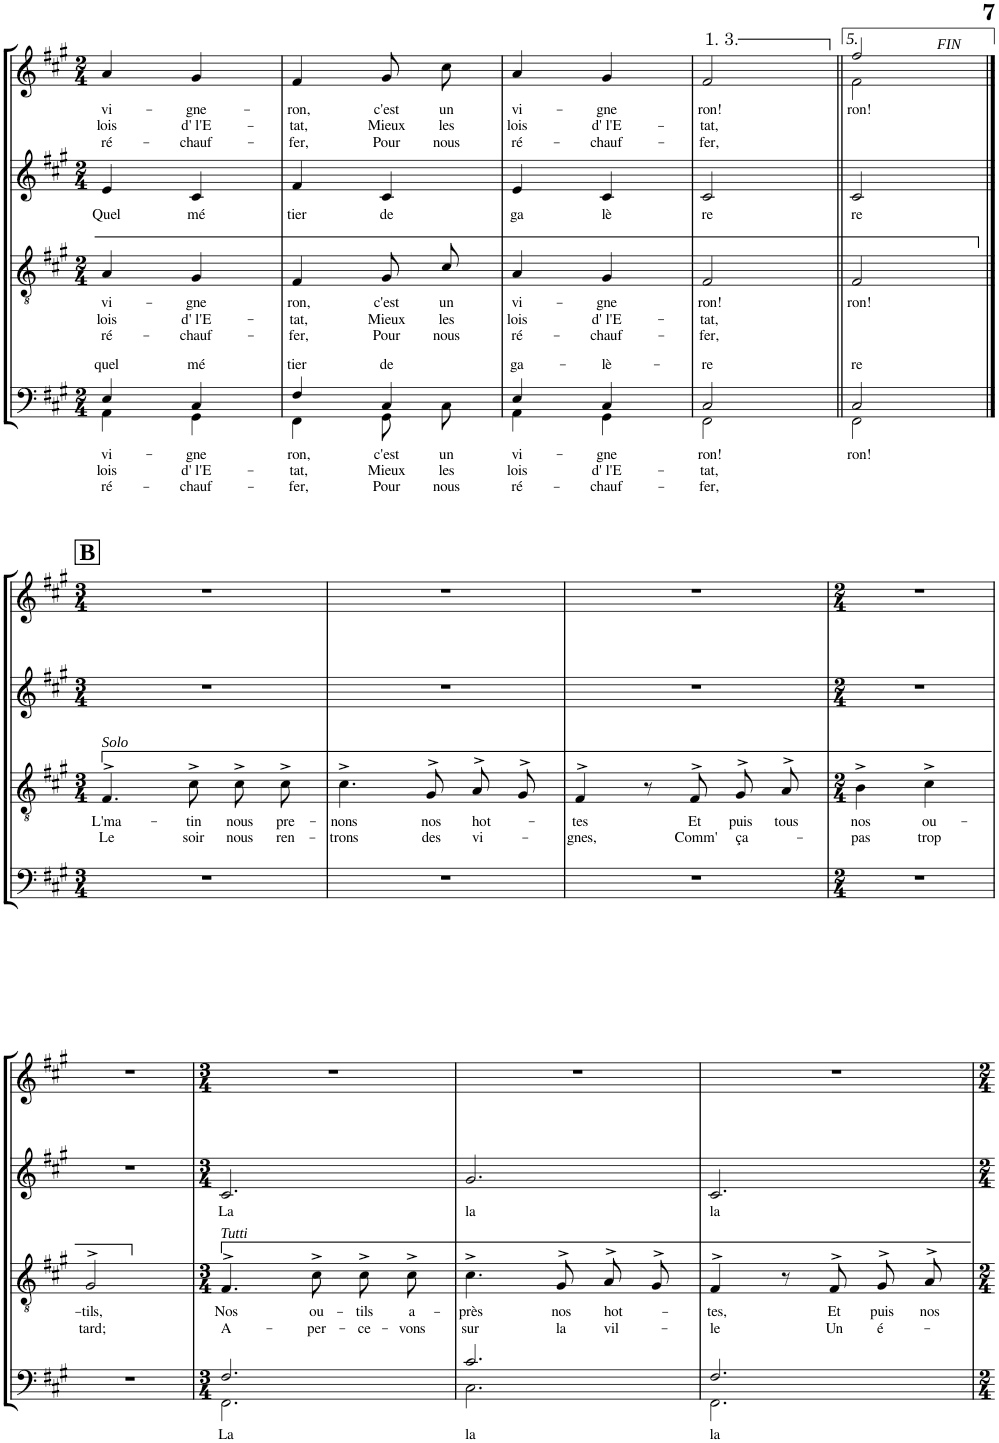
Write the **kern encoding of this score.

**kern	**text	**text	**text	**kern	**text	**text	**text	**kern	**text	**kern	**text	**text	**text	**kern
*part5	*part5	*part5	*part5	*part4	*part4	*part4	*part4	*part3	*part3	*part2	*part2	*part2	*part2	*part1
*staff5	*staff5	*staff5	*staff5	*staff4	*staff4	*staff4	*staff4	*staff3	*staff3	*staff2	*staff2	*staff2	*staff2	*staff1
*I"BASSES	*	*	*	*I"TÉNORS	*	*	*	*I"CONTRALTOS	*	*I"SOPRANOS	*	*	*	*I"Soprano solo
!!LO:PB:g=z
*clefF4	*	*	*	*clefGv2	*	*	*	*clefG2	*	*clefG2	*	*	*	*clefG2
*k[f#c#g#]	*	*	*	*k[f#c#g#]	*	*	*	*k[f#c#g#]	*	*k[f#c#g#]	*	*	*	*k[f#c#g#]
*M2/4	*	*	*	*M2/4	*	*	*	*M2/4	*	*M2/4	*	*	*	*M2/4
=21	=21	=21	=21	=21	=21	=21	=21	=21	=21	=21	=21	=21	=21	=21
!	!LO:LY:a	!	!	!	!	!	!	!	!	!	!	!	!	!
*^	*	*	*	*	*	*	*	*	*	*	*	*	*	*
!	!	!LO:LY:b	!LO:LY:b	!LO:LY:b	!	!LO:LY:b	!LO:LY:b	!LO:LY:b	!	!LO:LY:b	!	!LO:LY:b	!LO:LY:b	!LO:LY:b	!
4E/	4AA\	vi-	lois	ré-	4A/	vi-	lois	ré-	4e/	Quel	4a/	vi-	lois	ré-	2r
!	!	!LO:LY:a	!	!	!	!	!	!	!	!	!	!	!	!	!
!	!	!LO:LY:b	!LO:LY:b	!LO:LY:b	!	!LO:LY:b	!LO:LY:b	!LO:LY:b	!	!LO:LY:b	!	!LO:LY:b	!LO:LY:b	!LO:LY:b	!
4C#/	4GG#\	-gne	d' l'E-	-chauf-	4G#/	-gne	d' l'E-	-chauf-	4c#/	mé	4g#/	-gne-	d' l'E-	-chauf-	.
=22	=22	=22	=22	=22	=22	=22	=22	=22	=22	=22	=22	=22	=22	=22	=22
!	!	!LO:LY:a	!	!	!	!	!	!	!	!	!	!	!	!	!
!	!	!LO:LY:b	!LO:LY:b	!LO:LY:b	!	!LO:LY:b	!LO:LY:b	!LO:LY:b	!	!LO:LY:b	!	!LO:LY:b	!LO:LY:b	!LO:LY:b	!
4F#/	4FF#\	-ron,	-tat,	-fer,	4F#/	-ron,	-tat,	-fer,	4f#/	-tier	4f#/	-ron,	-tat,	-fer,	2r
!	!	!LO:LY:a	!	!	!	!	!	!	!	!	!	!	!	!	!
!	!	!LO:LY:b	!LO:LY:b	!LO:LY:b	!	!LO:LY:b	!LO:LY:b	!LO:LY:b	!	!LO:LY:b	!	!LO:LY:b	!LO:LY:b	!LO:LY:b	!
4C#/	8GG#\L	c'est	Mieux	Pour	8G#/L	c'est	Mieux	Pour	4c#/	de	8g#/L	c'est	Mieux	Pour	.
!	!	!LO:LY:b	!LO:LY:b	!LO:LY:b	!	!LO:LY:b	!LO:LY:b	!LO:LY:b	!	!	!	!LO:LY:b	!LO:LY:b	!LO:LY:b	!
.	8C#\J	un	les	nous	8c#/J	un	les	nous	.	.	8cc#/J	un	les	nous	.
=23	=23	=23	=23	=23	=23	=23	=23	=23	=23	=23	=23	=23	=23	=23	=23
!	!	!LO:LY:a	!	!	!	!	!	!	!	!	!	!	!	!	!
!	!	!LO:LY:b	!LO:LY:b	!LO:LY:b	!	!LO:LY:b	!LO:LY:b	!LO:LY:b	!	!LO:LY:b	!	!LO:LY:b	!LO:LY:b	!LO:LY:b	!
4E/	4AA\	vi-	lois	ré-	4A/	vi-	lois	ré-	4e/	ga	4a/	vi-	lois	ré-	2r
!	!	!LO:LY:a	!	!	!	!	!	!	!	!	!	!	!	!	!
!	!	!LO:LY:b	!LO:LY:b	!LO:LY:b	!	!LO:LY:b	!LO:LY:b	!LO:LY:b	!	!LO:LY:b	!	!LO:LY:b	!LO:LY:b	!LO:LY:b	!
4C#/	4GG#\	-gne	d' l'E-	-chauf-	4G#/	-gne	d' l'E-	-chauf-	4c#/	-lè	4g#/	-gne	d' l'E-	-chauf-	.
=24	=24	=24	=24	=24	=24	=24	=24	=24	=24	=24	=24	=24	=24	=24	=24
!	!	!	!	!	!	!	!	!	!	!	!	!	!	!	!LO:TX:a:t=1. 3.
!	!	!LO:LY:a	!	!	!	!	!	!	!	!	!	!	!	!	!
!	!	!LO:LY:b	!LO:LY:b	!LO:LY:b	!	!LO:LY:b	!LO:LY:b	!LO:LY:b	!	!LO:LY:b	!	!LO:LY:b	!LO:LY:b	!LO:LY:b	!
2C#/	2FF#\	-ron!	-tat,	-fer,	2F#/	-ron!	-tat,	-fer,	2c#/	-re	2f#Z/	-ron!	-tat,	-fer,	2r
=25||	=25||	=25||	=25||	=25||	=25||	=25||	=25||	=25||	=25||	=25||	=25||	=25||	=25||	=25||	=25||
!	!	!	!	!	!	!	!	!	!	!	!	!	!	!	!LO:TX:a:i:t=FIN
!	!	!LO:LY:a	!	!	!	!	!	!	!	!	!	!	!	!	!
!	!	!LO:LY:b	!	!	!	!LO:LY:b	!	!	!	!LO:LY:b	!	!LO:LY:b	!	!	!
*	*	*	*	*	*	*	*	*	*	*	*^	*	*	*	*
2C#/	2FF#\	-ron!	.	.	2F#/	-ron!	.	.	2c#/	-re	2ff#/	2f#\	-ron!	.	.	2r
*v	*v	*	*	*	*	*	*	*	*	*	*v	*v	*	*	*	*
!!LO:LB:g=z
==26	==26	==26	==26	==26	==26	==26	==26	==26	==26	==26	==26	==26	==26	==26
!!LO:REH:place=s1:a:B:cj:fs=16:t=B
*M3/4	*	*	*	*M3/4	*	*	*	*M3/4	*	*M3/4	*	*	*	*M3/4
*^	*	*	*	*	*	*	*	*	*	*^	*	*	*	*
!	!	!	!	!	!LO:TX:a:i:t=Solo	!	!	!	!	!	!	!	!	!	!	!
!	!	!	!	!	!	!LO:LY:b	!LO:LY:b	!	!	!	!	!	!	!	!	!
*v	*v	*	*	*	*	*	*	*	*	*	*v	*v	*	*	*	*
2.r	.	.	.	4.F#^>/	L'ma-	Le	.	2.r	.	2.r	.	.	.	2.r
!	!	!	!	!	!LO:LY:b	!LO:LY:b	!	!	!	!	!	!	!	!
.	.	.	.	8c#^\	-tin	soir	.	.	.	.	.	.	.	.
!	!	!	!	!	!LO:LY:b	!LO:LY:b	!	!	!	!	!	!	!	!
.	.	.	.	8c#^\L	nous	nous	.	.	.	.	.	.	.	.
!	!	!	!	!	!LO:LY:b	!LO:LY:b	!	!	!	!	!	!	!	!
.	.	.	.	8c#^\J	pre-	ren-	.	.	.	.	.	.	.	.
=27	=27	=27	=27	=27	=27	=27	=27	=27	=27	=27	=27	=27	=27	=27
!	!	!	!	!	!LO:LY:b	!LO:LY:b	!	!	!	!	!	!	!	!
2.r	.	.	.	4.c#^>\	-nons	-trons	.	2.r	.	2.r	.	.	.	2.r
!	!	!	!	!	!LO:LY:b	!LO:LY:b	!	!	!	!	!	!	!	!
.	.	.	.	8G#^>/	nos	des	.	.	.	.	.	.	.	.
!	!	!	!	!	!LO:LY:b	!LO:LY:b	!	!	!	!	!	!	!	!
.	.	.	.	8A^>/L	hot-	vi-	.	.	.	.	.	.	.	.
.	.	.	.	8G#^>/J	.	.	.	.	.	.	.	.	.	.
=28	=28	=28	=28	=28	=28	=28	=28	=28	=28	=28	=28	=28	=28	=28
!	!	!	!	!	!LO:LY:b	!LO:LY:b	!	!	!	!	!	!	!	!
2.r	.	.	.	4F#^>/	-tes	-gnes,	.	2.r	.	2.r	.	.	.	2.r
.	.	.	.	8r	.	.	.	.	.	.	.	.	.	.
!	!	!	!	!	!LO:LY:b	!LO:LY:b	!	!	!	!	!	!	!	!
.	.	.	.	8F#^>/	Et	Comm'	.	.	.	.	.	.	.	.
!	!	!	!	!	!LO:LY:b	!LO:LY:b	!	!	!	!	!	!	!	!
.	.	.	.	8G#^>/L	puis	ça-	.	.	.	.	.	.	.	.
!	!	!	!	!	!LO:LY:b	!	!	!	!	!	!	!	!	!
.	.	.	.	8A^>/J	tous	.	.	.	.	.	.	.	.	.
=29	=29	=29	=29	=29	=29	=29	=29	=29	=29	=29	=29	=29	=29	=29
*M2/4	*	*	*	*M2/4	*	*	*	*M2/4	*	*M2/4	*	*	*	*M2/4
!	!	!	!	!	!LO:LY:b	!LO:LY:b	!	!	!	!	!	!	!	!
2r	.	.	.	4B^\	nos	-pas	.	2r	.	2r	.	.	.	2r
!	!	!	!	!	!LO:LY:b	!LO:LY:b	!	!	!	!	!	!	!	!
.	.	.	.	4c#^\	ou-	trop	.	.	.	.	.	.	.	.
!!LO:LB:g=z
=30	=30	=30	=30	=30	=30	=30	=30	=30	=30	=30	=30	=30	=30	=30
!	!	!	!	!	!LO:LY:b	!LO:LY:b	!	!	!	!	!	!	!	!
2r	.	.	.	2G#^>/	-tils,	tard;	.	2r	.	2r	.	.	.	2r
=31	=31	=31	=31	=31	=31	=31	=31	=31	=31	=31	=31	=31	=31	=31
*M3/4	*	*	*	*M3/4	*	*	*	*M3/4	*	*M3/4	*	*	*	*M3/4
!	!	!	!	!LO:TX:a:i:t=Tutti	!	!	!	!	!	!	!	!	!	!
!	!LO:LY:b	!	!	!	!LO:LY:b	!LO:LY:b	!	!	!LO:LY:b	!	!	!	!	!
*^	*	*	*	*	*	*	*	*	*	*	*	*	*	*
2.F#/	2.FF#\	La	.	.	4.F#^>/	Nos	A-	.	2.c#/	La	2.r	.	.	.	2.r
!	!	!	!	!	!	!LO:LY:b	!LO:LY:b	!	!	!	!	!	!	!	!
.	.	.	.	.	8c#^\	ou-	-per-	.	.	.	.	.	.	.	.
!	!	!	!	!	!	!LO:LY:b	!LO:LY:b	!	!	!	!	!	!	!	!
.	.	.	.	.	8c#^\L	-tils	-ce-	.	.	.	.	.	.	.	.
!	!	!	!	!	!	!LO:LY:b	!LO:LY:b	!	!	!	!	!	!	!	!
.	.	.	.	.	8c#^\J	a-	-vons	.	.	.	.	.	.	.	.
=32	=32	=32	=32	=32	=32	=32	=32	=32	=32	=32	=32	=32	=32	=32	=32
!	!	!LO:LY:b	!	!	!	!LO:LY:b	!LO:LY:b	!	!	!LO:LY:b	!	!	!	!	!
2.c#/	2.C#\	la	.	.	4.c#^>\	-près	sur	.	2.g#/	la	2.r	.	.	.	2.r
!	!	!	!	!	!	!LO:LY:b	!LO:LY:b	!	!	!	!	!	!	!	!
.	.	.	.	.	8G#^>/	nos	la	.	.	.	.	.	.	.	.
!	!	!	!	!	!	!LO:LY:b	!LO:LY:b	!	!	!	!	!	!	!	!
.	.	.	.	.	8A^>/L	hot-	vil-	.	.	.	.	.	.	.	.
.	.	.	.	.	8G#^>/J	.	.	.	.	.	.	.	.	.	.
=33	=33	=33	=33	=33	=33	=33	=33	=33	=33	=33	=33	=33	=33	=33	=33
!	!	!LO:LY:b	!	!	!	!LO:LY:b	!LO:LY:b	!	!	!LO:LY:b	!	!	!	!	!
2.F#/	2.FF#\	la	.	.	4F#^>/	-tes,	-le	.	2.c#/	la	2.r	.	.	.	2.r
.	.	.	.	.	8r	.	.	.	.	.	.	.	.	.	.
!	!	!	!	!	!	!LO:LY:b	!LO:LY:b	!	!	!	!	!	!	!	!
.	.	.	.	.	8F#^>/	Et	Un	.	.	.	.	.	.	.	.
!	!	!	!	!	!	!LO:LY:b	!LO:LY:b	!	!	!	!	!	!	!	!
.	.	.	.	.	8G#^>/L	puis	é-	.	.	.	.	.	.	.	.
!	!	!	!	!	!	!LO:LY:b	!	!	!	!	!	!	!	!	!
.	.	.	.	.	8A^>/J	nos	.	.	.	.	.	.	.	.	.
*v	*v	*	*	*	*	*	*	*	*	*	*	*	*	*	*
=	=	=	=	=	=	=	=	=	=	=	=	=	=	=
*-	*-	*-	*-	*-	*-	*-	*-	*-	*-	*-	*-	*-	*-	*-
